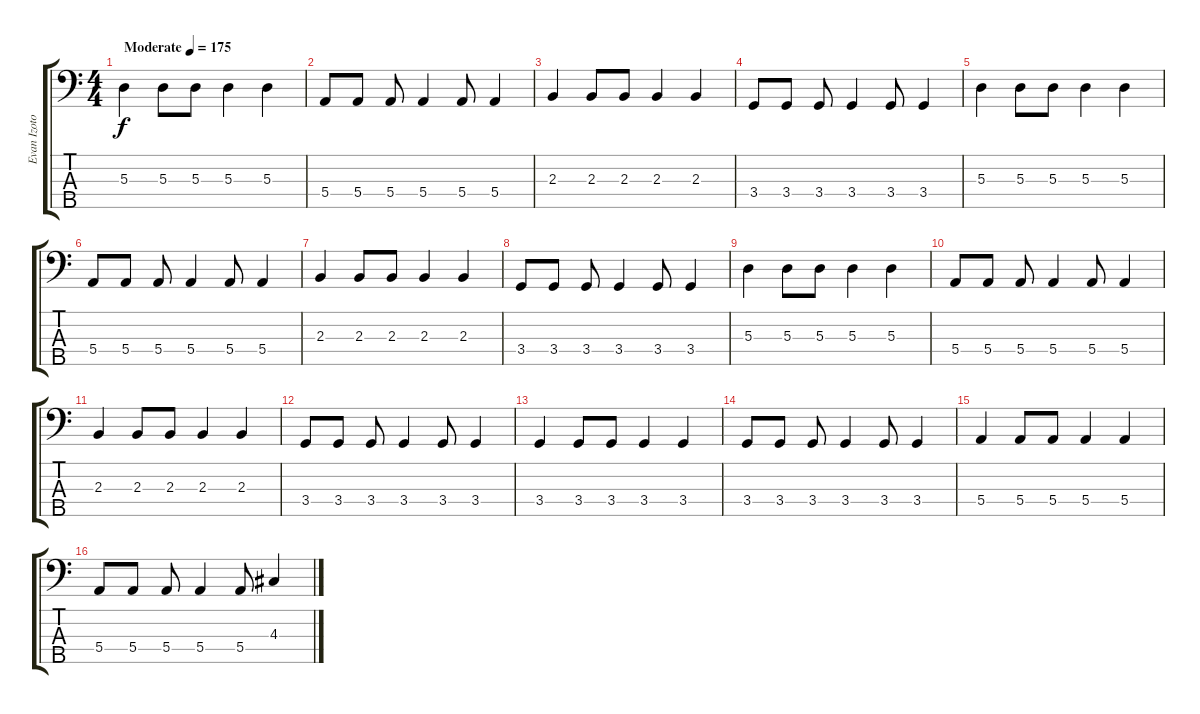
\track ("Evan Izotoff" "Evan Izoto") {instrument electricbassfinger}
\staff {score tabs}
\tuning (G2 D2 A1 E1 B0) {hide}
\ts (4 4)
\tempo (175 "Moderate")
\clef f4
\ks c
5.3.4{dy f instrument electricbassfinger} 5.3.8 5.3.8 5.3.4 5.3.4 |
5.4.8 5.4.8 5.4.8 5.4.4 5.4.8 5.4.4 |
2.3.4 2.3.8 2.3.8 2.3.4 2.3.4 |
3.4.8 3.4.8 3.4.8 3.4.4 3.4.8 3.4.4 |
5.3.4 5.3.8 5.3.8 5.3.4 5.3.4 |
5.4.8 5.4.8 5.4.8 5.4.4 5.4.8 5.4.4 |
2.3.4 2.3.8 2.3.8 2.3.4 2.3.4 |
3.4.8 3.4.8 3.4.8 3.4.4 3.4.8 3.4.4 |
5.3.4 5.3.8 5.3.8 5.3.4 5.3.4 |
5.4.8 5.4.8 5.4.8 5.4.4 5.4.8 5.4.4 |
2.3.4 2.3.8 2.3.8 2.3.4 2.3.4 |
3.4.8 3.4.8 3.4.8 3.4.4 3.4.8 3.4.4 |
3.4.4 3.4.8 3.4.8 3.4.4 3.4.4 |
3.4.8 3.4.8 3.4.8 3.4.4 3.4.8 3.4.4 |
5.4.4 5.4.8 5.4.8 5.4.4 5.4.4 |
5.4.8 5.4.8 5.4.8 5.4.4 5.4.8 4.3.4
